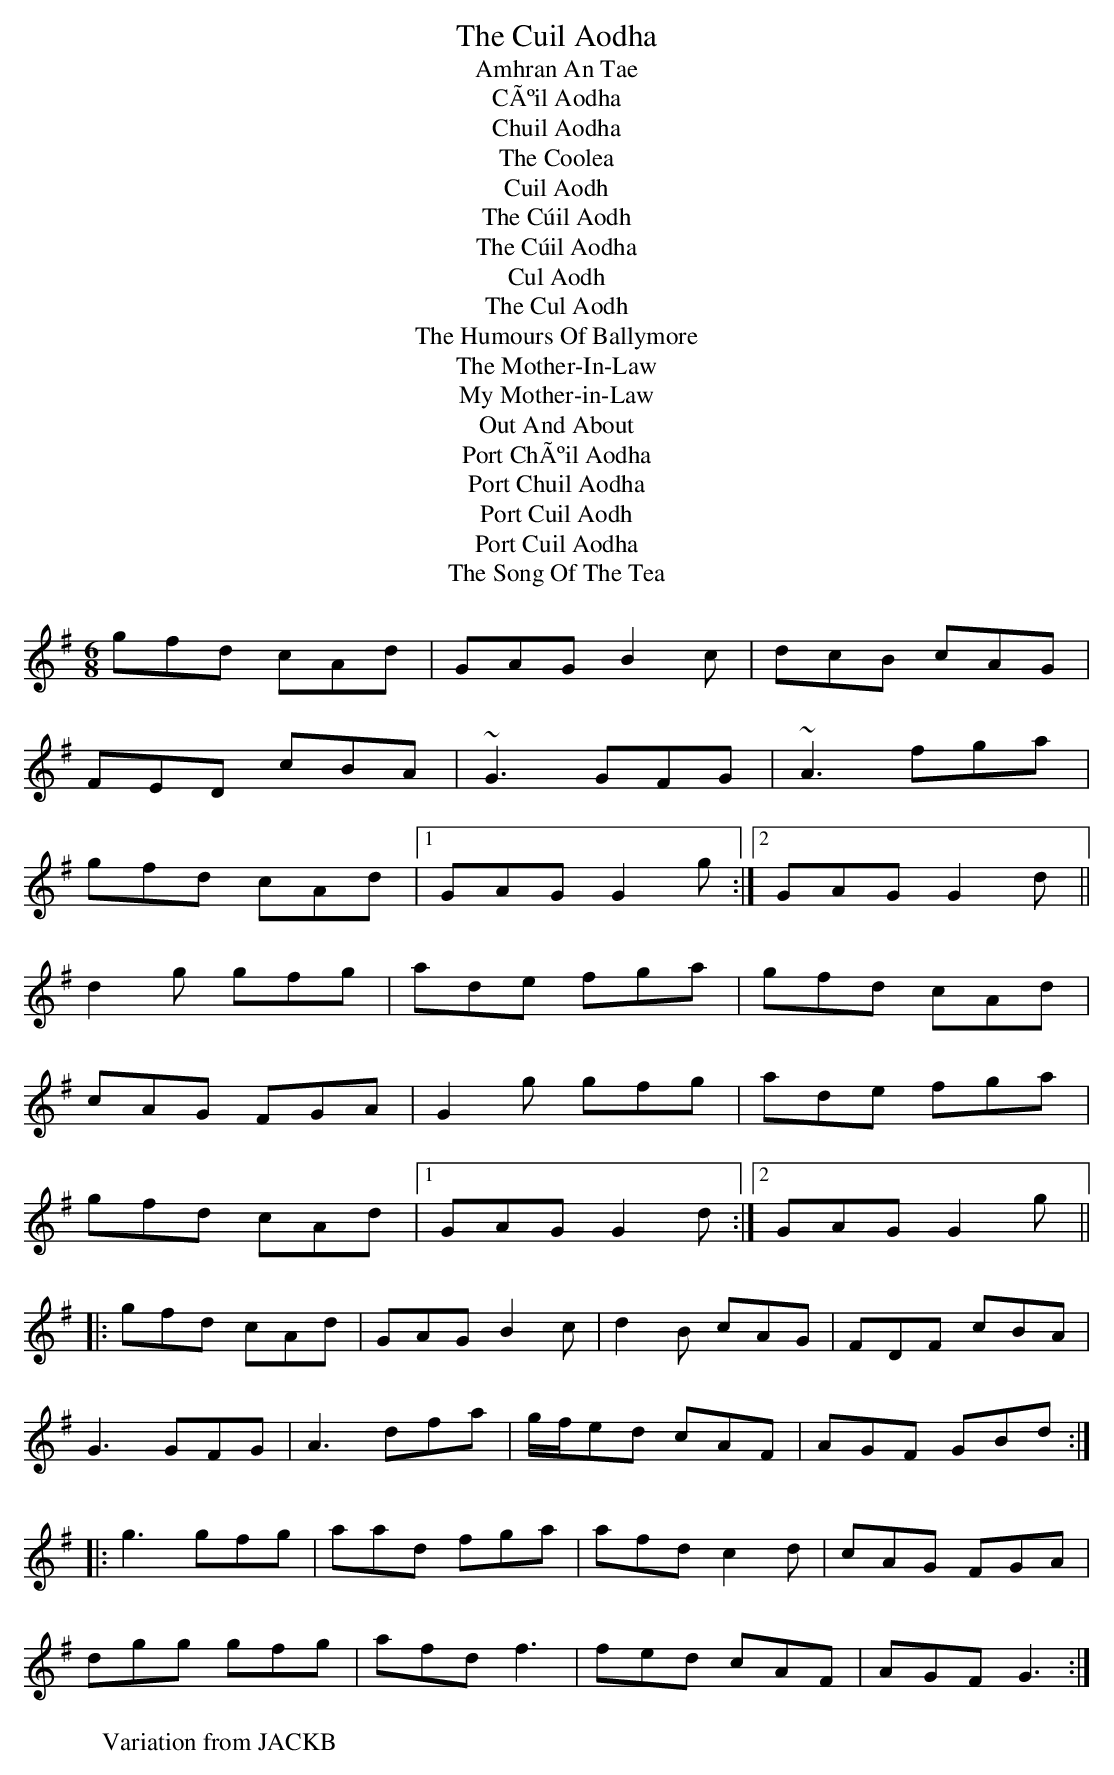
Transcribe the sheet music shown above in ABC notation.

X:1
T:Cuil Aodha, The
T:Amhran An Tae
T:CÃºil Aodha
T:Chuil Aodha
T:Coolea, The
T:Cuil Aodh
T:Cúil Aodh, The
T:Cúil Aodha, The
T:Cul Aodh
T:Cul Aodh, The
T:Humours Of Ballymore, The
T:Mother-In-Law, The
T:My Mother-in-Law
T:Out And About
T:Port ChÃºil Aodha
T:Port Chuil Aodha
T:Port Cuil Aodh
T:Port Cuil Aodha
T:Song Of The Tea, The
M:6/8
L:1/8
K:Gmaj
gfd cAd|GAG B2c|dcB cAG|
FED cBA|~G3 GFG|~A3 fga|
gfd cAd|1 GAG G2g:|2 GAG G2d||
d2g gfg|ade fga|gfd cAd|
cAG FGA|G2g gfg|ade fga|
gfd cAd|1 GAG G2d:|2 GAG G2g||
W:Variation from JACKB
K: Gmaj
|: gfd cAd | GAG B2c | d2B cAG | FDF cBA |
G3 GFG | A3 dfa | g/f/ed cAF | AGF GBd  :|
|: g3 gfg | aad fga | afd c2d | cAG FGA |
dgg gfg | afd f3 | fed cAF | AGF G3  :|
